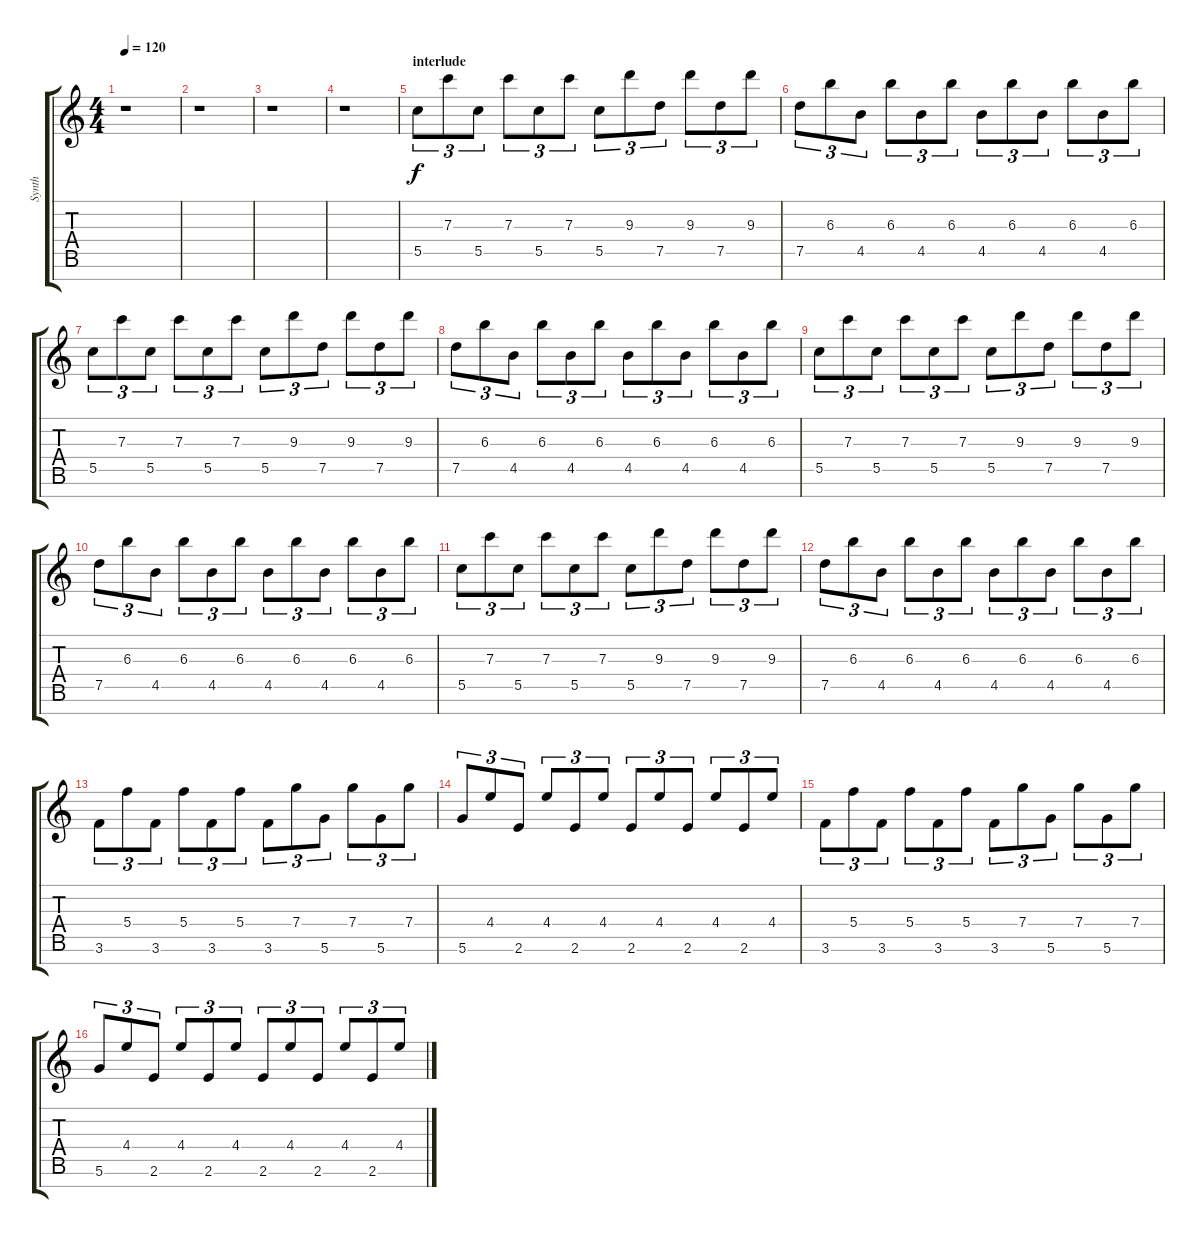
\track ("Synth" "Synth") {instrument slapbass1}
\staff {score tabs}
\tuning (D5 A4 F4 C4 G3 D3 A2) {hide}
\ts (4 4)
\tempo 120
\clef g2
\ks c
r.1{dy f} |
r.1 |
r.1 |
r.1 |
\section ("" "interlude")
5.5.8{tu (3 2) volume 9 instrument lead1square} 7.3.8{tu (3 2)} 5.5.8{tu (3 2)} 7.3.8{tu (3 2)} 5.5.8{tu (3 2)} 7.3.8{tu (3 2)} 5.5.8{tu (3 2)} 9.3.8{tu (3 2)} 7.5.8{tu (3 2)} 9.3.8{tu (3 2)} 7.5.8{tu (3 2)} 9.3.8{tu (3 2)} |
7.5.8{tu (3 2)} 6.3.8{tu (3 2)} 4.5.8{tu (3 2)} 6.3.8{tu (3 2)} 4.5.8{tu (3 2)} 6.3.8{tu (3 2)} 4.5.8{tu (3 2)} 6.3.8{tu (3 2)} 4.5.8{tu (3 2)} 6.3.8{tu (3 2)} 4.5.8{tu (3 2)} 6.3.8{tu (3 2)} |
5.5.8{tu (3 2)} 7.3.8{tu (3 2)} 5.5.8{tu (3 2)} 7.3.8{tu (3 2)} 5.5.8{tu (3 2)} 7.3.8{tu (3 2)} 5.5.8{tu (3 2)} 9.3.8{tu (3 2)} 7.5.8{tu (3 2)} 9.3.8{tu (3 2)} 7.5.8{tu (3 2)} 9.3.8{tu (3 2)} |
7.5.8{tu (3 2)} 6.3.8{tu (3 2)} 4.5.8{tu (3 2)} 6.3.8{tu (3 2)} 4.5.8{tu (3 2)} 6.3.8{tu (3 2)} 4.5.8{tu (3 2)} 6.3.8{tu (3 2)} 4.5.8{tu (3 2)} 6.3.8{tu (3 2)} 4.5.8{tu (3 2)} 6.3.8{tu (3 2)} |
5.5.8{tu (3 2)} 7.3.8{tu (3 2)} 5.5.8{tu (3 2)} 7.3.8{tu (3 2)} 5.5.8{tu (3 2)} 7.3.8{tu (3 2)} 5.5.8{tu (3 2)} 9.3.8{tu (3 2)} 7.5.8{tu (3 2)} 9.3.8{tu (3 2)} 7.5.8{tu (3 2)} 9.3.8{tu (3 2)} |
7.5.8{tu (3 2)} 6.3.8{tu (3 2)} 4.5.8{tu (3 2)} 6.3.8{tu (3 2)} 4.5.8{tu (3 2)} 6.3.8{tu (3 2)} 4.5.8{tu (3 2)} 6.3.8{tu (3 2)} 4.5.8{tu (3 2)} 6.3.8{tu (3 2)} 4.5.8{tu (3 2)} 6.3.8{tu (3 2)} |
5.5.8{tu (3 2)} 7.3.8{tu (3 2)} 5.5.8{tu (3 2)} 7.3.8{tu (3 2)} 5.5.8{tu (3 2)} 7.3.8{tu (3 2)} 5.5.8{tu (3 2)} 9.3.8{tu (3 2)} 7.5.8{tu (3 2)} 9.3.8{tu (3 2)} 7.5.8{tu (3 2)} 9.3.8{tu (3 2)} |
7.5.8{tu (3 2)} 6.3.8{tu (3 2)} 4.5.8{tu (3 2)} 6.3.8{tu (3 2)} 4.5.8{tu (3 2)} 6.3.8{tu (3 2)} 4.5.8{tu (3 2)} 6.3.8{tu (3 2)} 4.5.8{tu (3 2)} 6.3.8{tu (3 2)} 4.5.8{tu (3 2)} 6.3.8{tu (3 2)} |
3.6.8{tu (3 2)} 5.4.8{tu (3 2)} 3.6.8{tu (3 2)} 5.4.8{tu (3 2)} 3.6.8{tu (3 2)} 5.4.8{tu (3 2)} 3.6.8{tu (3 2)} 7.4.8{tu (3 2)} 5.6.8{tu (3 2)} 7.4.8{tu (3 2)} 5.6.8{tu (3 2)} 7.4.8{tu (3 2)} |
5.6.8{tu (3 2)} 4.4.8{tu (3 2)} 2.6.8{tu (3 2)} 4.4.8{tu (3 2)} 2.6.8{tu (3 2)} 4.4.8{tu (3 2)} 2.6.8{tu (3 2)} 4.4.8{tu (3 2)} 2.6.8{tu (3 2)} 4.4.8{tu (3 2)} 2.6.8{tu (3 2)} 4.4.8{tu (3 2)} |
3.6.8{tu (3 2)} 5.4.8{tu (3 2)} 3.6.8{tu (3 2)} 5.4.8{tu (3 2)} 3.6.8{tu (3 2)} 5.4.8{tu (3 2)} 3.6.8{tu (3 2)} 7.4.8{tu (3 2)} 5.6.8{tu (3 2)} 7.4.8{tu (3 2)} 5.6.8{tu (3 2)} 7.4.8{tu (3 2)} |
5.6.8{tu (3 2)} 4.4.8{tu (3 2)} 2.6.8{tu (3 2)} 4.4.8{tu (3 2)} 2.6.8{tu (3 2)} 4.4.8{tu (3 2)} 2.6.8{tu (3 2)} 4.4.8{tu (3 2)} 2.6.8{tu (3 2)} 4.4.8{tu (3 2)} 2.6.8{tu (3 2)} 4.4.8{tu (3 2)}
